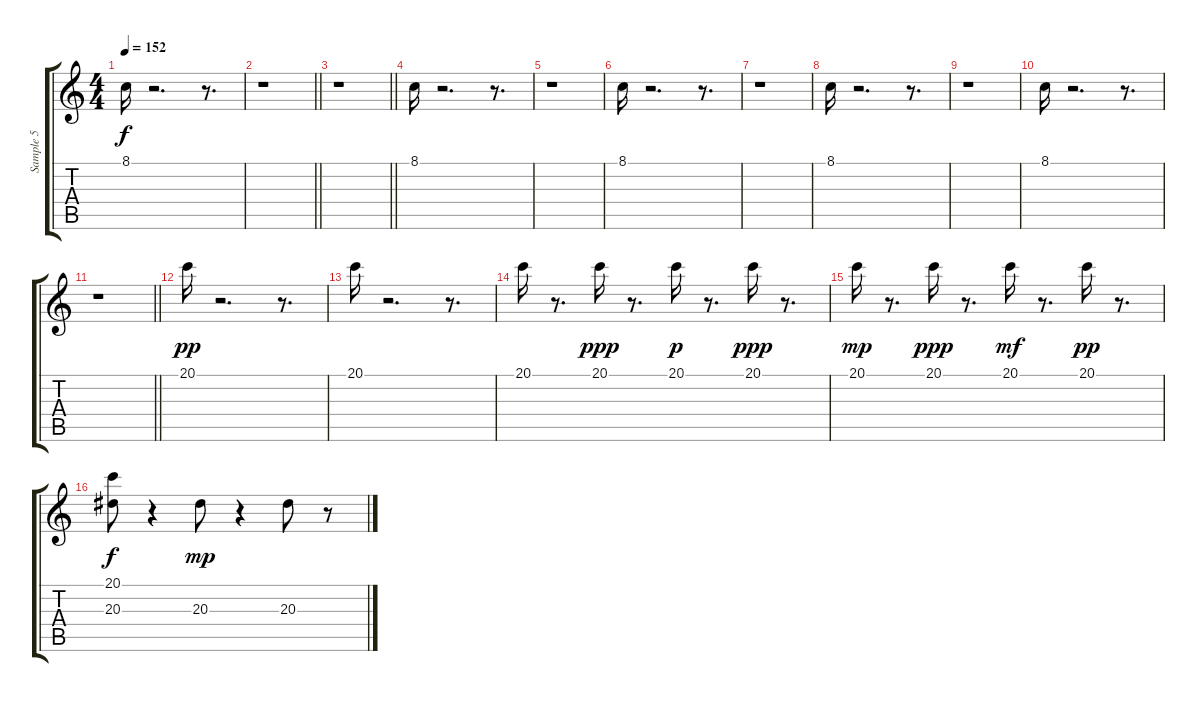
\track ("Sample 5" "Sample 5") {instrument stringensemble1}
\staff {score tabs}
\tuning (E4 B3 G3 D3 A2 E2) {hide}
\ts (4 4)
\tempo 152
\clef g2
\ks c
8.1.16{dy f} r.2{d} r.8{d} |
\barLineRight lightlight
r.1 |
\section ("" " ")
\barLineRight lightlight
r.1 |
\section ("" " ")
8.1.16 r.2{d} r.8{d} |
r.1 |
8.1.16 r.2{d} r.8{d} |
r.1 |
8.1.16 r.2{d} r.8{d} |
r.1 |
8.1.16 r.2{d} r.8{d} |
\barLineRight lightlight
r.1 |
\section ("" " ")
20.1.16{dy pp} r.2{d} r.8{d} |
20.1.16 r.2{d} r.8{d} |
20.1.16 r.8{d} 20.1.16{dy ppp} r.8{d} 20.1.16{dy p} r.8{d} 20.1.16{dy ppp} r.8{d} |
20.1.16{dy mp} r.8{d} 20.1.16{dy ppp} r.8{d} 20.1.16{dy mf} r.8{d} 20.1.16{dy pp} r.8{d} |
(20.1 20.3).8{dy f} r.4 20.3.8{dy mp} r.4 20.3.8 r.8
